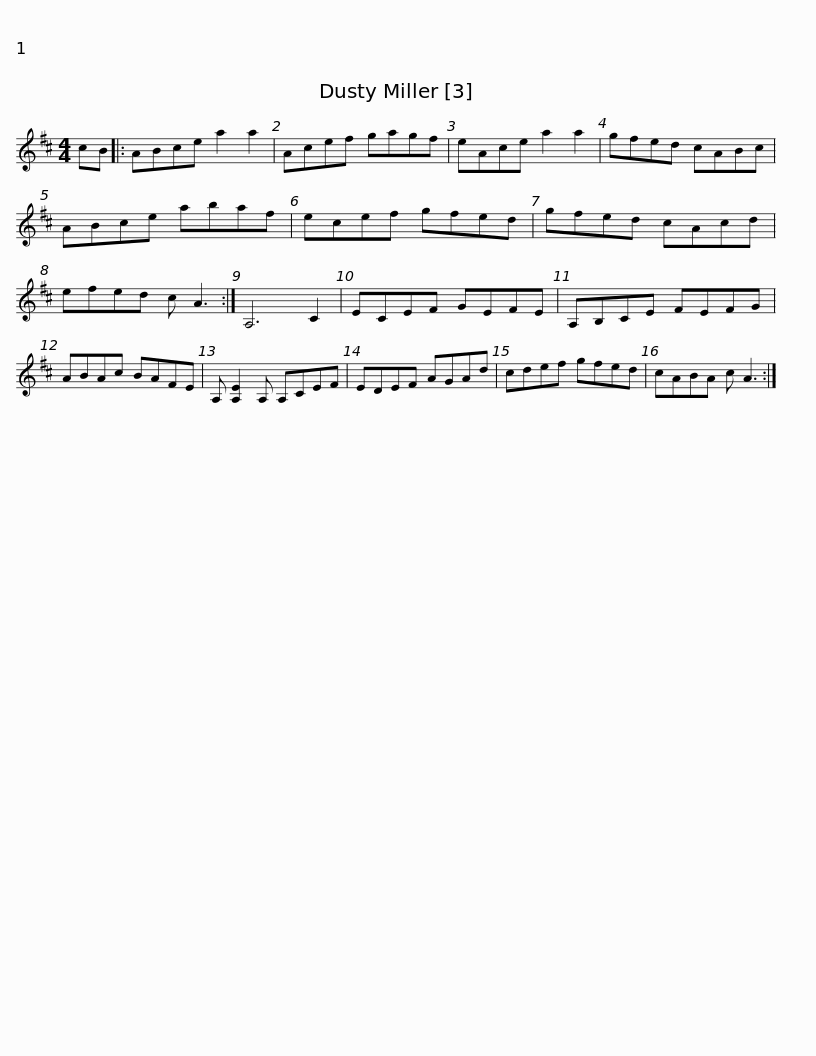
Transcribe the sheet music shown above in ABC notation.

X:1
L:1/8
M:4/4
I:linebreak $
K:D
V:1 treble
V:1
 cB |: ABce a2 a2 | Acef gagf | eAce a2 a2 | gfed cABc | %5
 ABce abaf |$ ecef gfed | gfed cAcd | efed c A3 :| A,6 C2 | %10
 ECEF GEFE | A,B,CE FEFG |$ ABAc BAFE | A, [A,E]2 A, A,CEF | EDEF AGAd | %15
 cdef gfed | cABA c A3 :| %17
